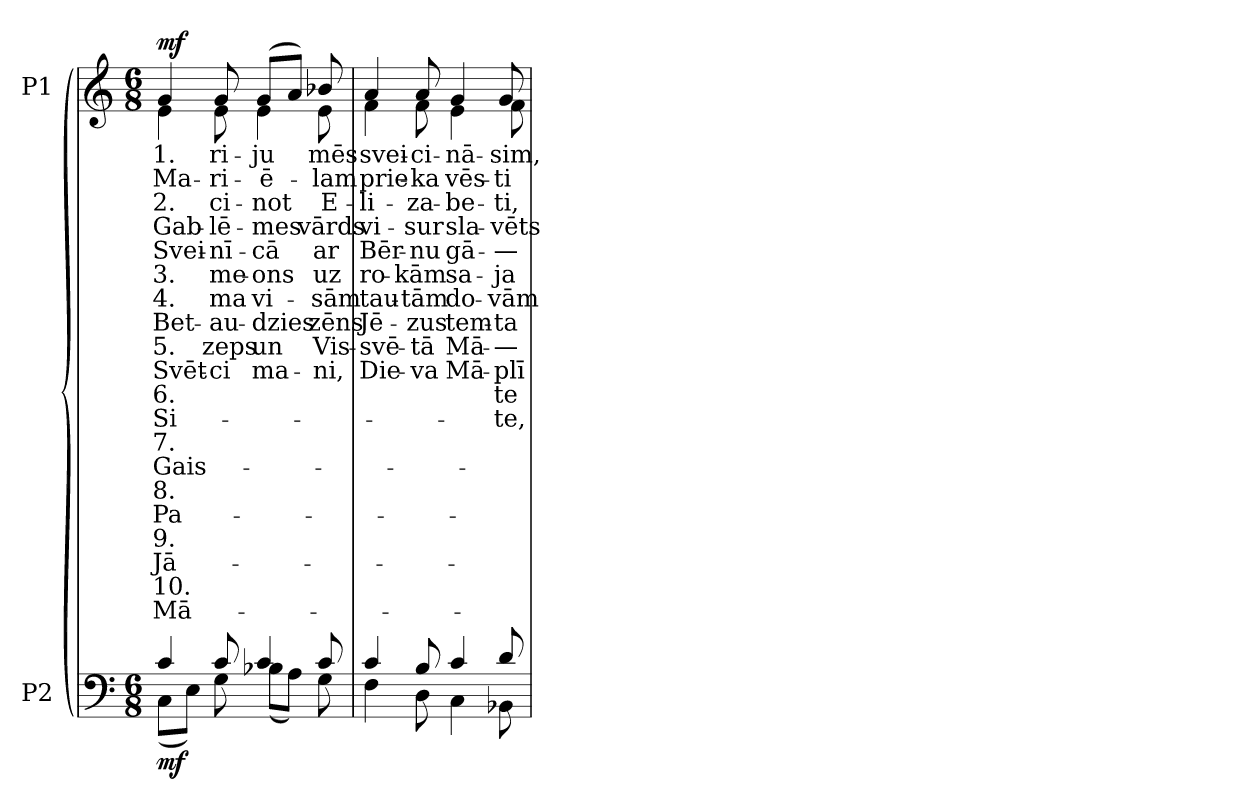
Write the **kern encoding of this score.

**kern	**dynam	**kern	**text	**text	**text	**text	**text	**text	**text	**text	**text	**text	**text	**text	**text	**text	**text	**text	**text	**text	**text	**text	**dynam
*part2	*part2	*part1	*part1	*part1	*part1	*part1	*part1	*part1	*part1	*part1	*part1	*part1	*part1	*part1	*part1	*part1	*part1	*part1	*part1	*part1	*part1	*part1	*part1
*staff2	*staff2	*staff1	*staff1	*staff1	*staff1	*staff1	*staff1	*staff1	*staff1	*staff1	*staff1	*staff1	*staff1	*staff1	*staff1	*staff1	*staff1	*staff1	*staff1	*staff1	*staff1	*staff1	*staff1
*I"P2	*	*I"P1	*	*	*	*	*	*	*	*	*	*	*	*	*	*	*	*	*	*	*	*	*
!!LO:PB:g=z
*clefF4	*	*clefG2	*	*	*	*	*	*	*	*	*	*	*	*	*	*	*	*	*	*	*	*	*
*k[]	*	*k[]	*	*	*	*	*	*	*	*	*	*	*	*	*	*	*	*	*	*	*	*	*
*C:	*	*C:	*	*	*	*	*	*	*	*	*	*	*	*	*	*	*	*	*	*	*	*	*
*M6/8	*	*M6/8	*	*	*	*	*	*	*	*	*	*	*	*	*	*	*	*	*	*	*	*	*
*MM80	*	*MM80	*	*	*	*	*	*	*	*	*	*	*	*	*	*	*	*	*	*	*	*	*
=1	=1	=1	=1	=1	=1	=1	=1	=1	=1	=1	=1	=1	=1	=1	=1	=1	=1	=1	=1	=1	=1	=1	=1
*^	*	*	*	*	*	*	*	*	*	*	*	*	*	*	*	*	*	*	*	*	*	*	*
!	!	!	!LO:TX:a:B:t=Andante	!	!	!	!	!	!	!	!	!	!	!	!	!	!	!	!	!	!	!	!	!
!	!	!	!	!LO:LY:b:color=#000000	!LO:LY:b:color=#000000	!LO:LY:b:color=#000000	!LO:LY:b:color=#000000	!LO:LY:b:color=#000000	!LO:LY:b:color=#000000	!LO:LY:b:color=#000000	!LO:LY:b:color=#000000	!LO:LY:b:color=#000000	!LO:LY:b:color=#000000	!LO:LY:b:color=#000000	!LO:LY:b:color=#000000	!LO:LY:b:color=#000000	!LO:LY:b:color=#000000	!LO:LY:b:color=#000000	!LO:LY:b:color=#000000	!LO:LY:b:color=#000000	!LO:LY:b:color=#000000	!LO:LY:b:color=#000000	!LO:LY:b:color=#000000	!
*	*	*	*^	*	*	*	*	*	*	*	*	*	*	*	*	*	*	*	*	*	*	*	*	*
4ci/	(8Ci\L	mf	4gi/	4ei\	-1.	Ma-	2.	-Gab-	-Svei-	-3.	4.	-Bet-	5.	-Svēt-	6.	Si-	7.	Gais-	8.	Pa-	9.	Jā-	10.	Mā-	mf
.	8Ei\J)	.	.	.	.	.	.	.	.	.	.	.	.	.	.	.	.	.	.	.	.	.	.	.	.
!	!	!	!	!	!LO:LY:b:color=#000000	!LO:LY:b:color=#000000	!LO:LY:b:color=#000000	!LO:LY:b:color=#000000	!LO:LY:b:color=#000000	!LO:LY:b:color=#000000	!LO:LY:b:color=#000000	!LO:LY:b:color=#000000	!LO:LY:b:color=#000000	!LO:LY:b:color=#000000	!	!	!	!	!	!	!	!	!	!	!
8ci/	8Gi\	.	8gi/	8ei\	-ri-	ri-	ci-	-lē-	nī-	-me-	-ma	-au-	-zeps	-ci	.	.	.	.	.	.	.	.	.	.	.
!	!	!	!	!	!LO:LY:b:color=#000000	!LO:LY:b:color=#000000	!LO:LY:b:color=#000000	!LO:LY:b:color=#000000	!LO:LY:b:color=#000000	!LO:LY:b:color=#000000	!LO:LY:b:color=#000000	!LO:LY:b:color=#000000	!LO:LY:b:color=#000000	!LO:LY:b:color=#000000	!	!	!	!	!	!	!	!	!	!	!
4ci/	(8B-Xi\L	.	(8gi/L	4ei\	ju	-ē-	not	mes	-cā	-ons	-vi-	-dzies	un	-ma-	.	.	.	.	.	.	.	.	.	.	.
.	8Ai\J)	.	8ai/J)	.	.	.	.	.	.	.	.	.	.	.	.	.	.	.	.	.	.	.	.	.	.
!	!	!	!	!	!LO:LY:b:color=#000000	!LO:LY:b:color=#000000	!LO:LY:b:color=#000000	!LO:LY:b:color=#000000	!LO:LY:b:color=#000000	!LO:LY:b:color=#000000	!LO:LY:b:color=#000000	!LO:LY:b:color=#000000	!LO:LY:b:color=#000000	!LO:LY:b:color=#000000	!	!	!	!	!	!	!	!	!	!	!
8ci/	8Gi\	.	8b-Xi/	8ei\	mēs	lam	E-	vārds	ar	uz	-sām	zēns	Vis-	ni,	.	.	.	.	.	.	.	.	.	.	.
=2	=2	=2	=2	=2	=2	=2	=2	=2	=2	=2	=2	=2	=2	=2	=2	=2	=2	=2	=2	=2	=2	=2	=2	=2	=2
!	!	!	!	!	!LO:LY:b:color=#000000	!LO:LY:b:color=#000000	!LO:LY:b:color=#000000	!LO:LY:b:color=#000000	!LO:LY:b:color=#000000	!LO:LY:b:color=#000000	!LO:LY:b:color=#000000	!LO:LY:b:color=#000000	!LO:LY:b:color=#000000	!LO:LY:b:color=#000000	!	!	!	!	!	!	!	!	!	!	!
4ci/	4Fi\	.	4ai/	4fi\	-svei-	-prie-	-li-	-vi-	-Bēr-	ro-	tau-	-Jē-	-svē-	Die-	.	.	.	.	.	.	.	.	.	.	.
!	!	!	!	!	!LO:LY:b:color=#000000	!LO:LY:b:color=#000000	!LO:LY:b:color=#000000	!LO:LY:b:color=#000000	!LO:LY:b:color=#000000	!LO:LY:b:color=#000000	!LO:LY:b:color=#000000	!LO:LY:b:color=#000000	!LO:LY:b:color=#000000	!LO:LY:b:color=#000000	!	!	!	!	!	!	!	!	!	!	!
8Bi/	8Di\	.	8ai/	8fi\	ci-	ka	za-	sur	nu	-kām	-tām	-zus	-tā	-va	.	.	.	.	.	.	.	.	.	.	.
!	!	!	!	!	!LO:LY:b:color=#000000	!LO:LY:b:color=#000000	!LO:LY:b:color=#000000	!LO:LY:b:color=#000000	!LO:LY:b:color=#000000	!LO:LY:b:color=#000000	!LO:LY:b:color=#000000	!LO:LY:b:color=#000000	!LO:LY:b:color=#000000	!LO:LY:b:color=#000000	!	!	!	!	!	!	!	!	!	!	!
4ci/	4Ci\	.	4gi/	4ei\	-nā-	-vēs-	-be-	-sla-	-gā-	-sa-	do-	-tem-	Mā-	Mā-	.	.	.	.	.	.	.	.	.	.	.
!	!	!	!	!	!LO:LY:b:color=#000000	!LO:LY:b:color=#000000	!LO:LY:b:color=#000000	!LO:LY:b:color=#000000	!LO:LY:b:color=#000000	!LO:LY:b:color=#000000	!LO:LY:b:color=#000000	!LO:LY:b:color=#000000	!LO:LY:b:color=#000000	!LO:LY:b:color=#000000	!LO:LY:b:color=#000000	!LO:LY:b:color=#000000	!	!	!	!	!	!	!	!	!
8di/	8BB-Xi\	.	8gi/	8fi\	-sim,	ti	ti,	vēts	—	ja	vām	-ta	—	-plī	-te	-te,	.	.	.	.	.	.	.	.	.
*v	*v	*	*	*	*	*	*	*	*	*	*	*	*	*	*	*	*	*	*	*	*	*	*	*	*
*	*	*v	*v	*	*	*	*	*	*	*	*	*	*	*	*	*	*	*	*	*	*	*	*	*
=	=	=	=	=	=	=	=	=	=	=	=	=	=	=	=	=	=	=	=	=	=	=	=
*-	*-	*-	*-	*-	*-	*-	*-	*-	*-	*-	*-	*-	*-	*-	*-	*-	*-	*-	*-	*-	*-	*-	*-
